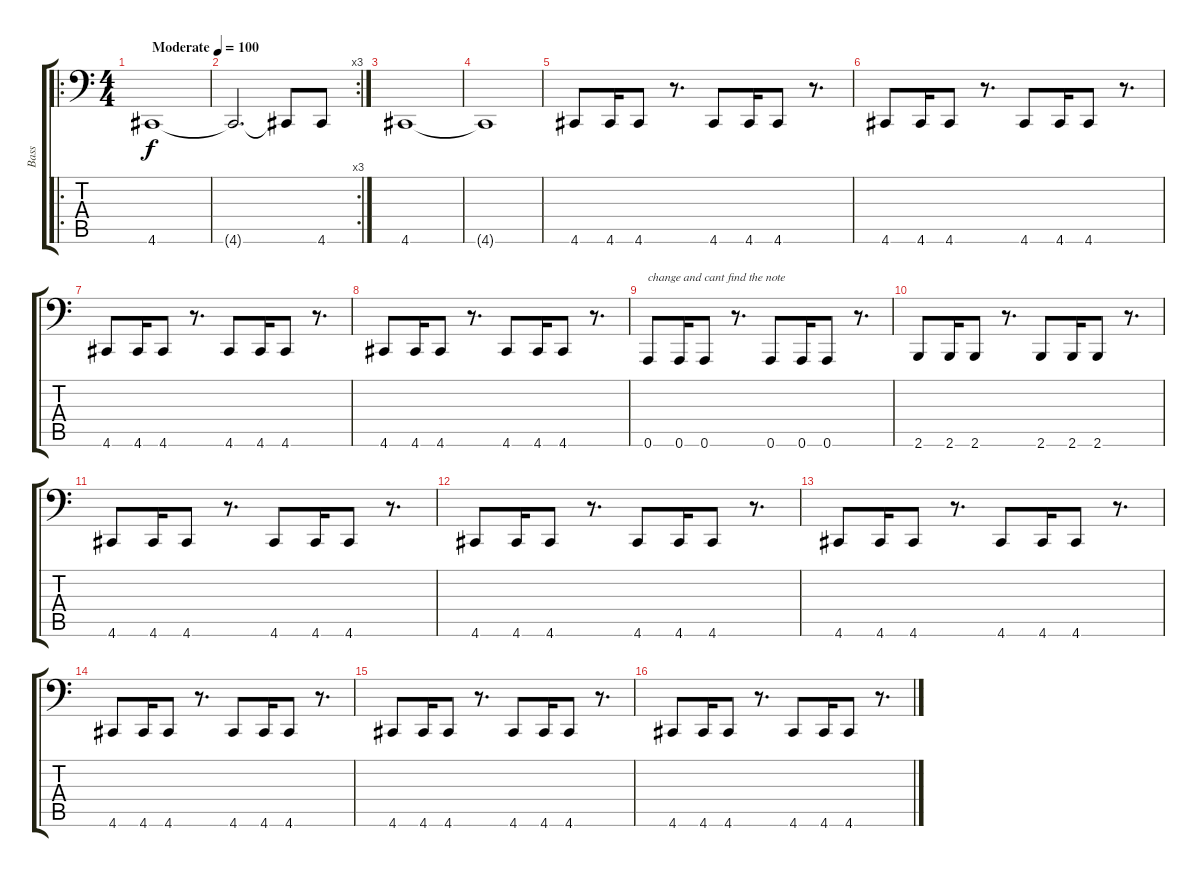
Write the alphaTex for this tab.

\track ("Bass" "Bass") {instrument electricbassfinger}
\staff {score tabs}
\tuning (C3 G2 D2 A1 E1 A0) {hide}
\ro
\ts (4 4)
\tempo (100 "Moderate")
\clef f4
\ks c
4.6.1{dy f instrument electricbassfinger} |
\rc 3
4.6{t}.2{d} 4.6{t}.8 4.6.8 |
4.6.1 |
4.6{t}.1 |
4.6.8 4.6.16 4.6.8 r.8{d} 4.6.8 4.6.16 4.6.8 r.8{d} |
4.6.8 4.6.16 4.6.8 r.8{d} 4.6.8 4.6.16 4.6.8 r.8{d} |
4.6.8 4.6.16 4.6.8 r.8{d} 4.6.8 4.6.16 4.6.8 r.8{d} |
4.6.8 4.6.16 4.6.8 r.8{d} 4.6.8 4.6.16 4.6.8 r.8{d} |
0.6.8{txt "change and cant find the note"} 0.6.16 0.6.8 r.8{d} 0.6.8 0.6.16 0.6.8 r.8{d} |
2.6.8 2.6.16 2.6.8 r.8{d} 2.6.8 2.6.16 2.6.8 r.8{d} |
4.6.8 4.6.16 4.6.8 r.8{d} 4.6.8 4.6.16 4.6.8 r.8{d} |
4.6.8 4.6.16 4.6.8 r.8{d} 4.6.8 4.6.16 4.6.8 r.8{d} |
4.6.8 4.6.16 4.6.8 r.8{d} 4.6.8 4.6.16 4.6.8 r.8{d} |
4.6.8 4.6.16 4.6.8 r.8{d} 4.6.8 4.6.16 4.6.8 r.8{d} |
4.6.8 4.6.16 4.6.8 r.8{d} 4.6.8 4.6.16 4.6.8 r.8{d} |
4.6.8 4.6.16 4.6.8 r.8{d} 4.6.8 4.6.16 4.6.8 r.8{d}
